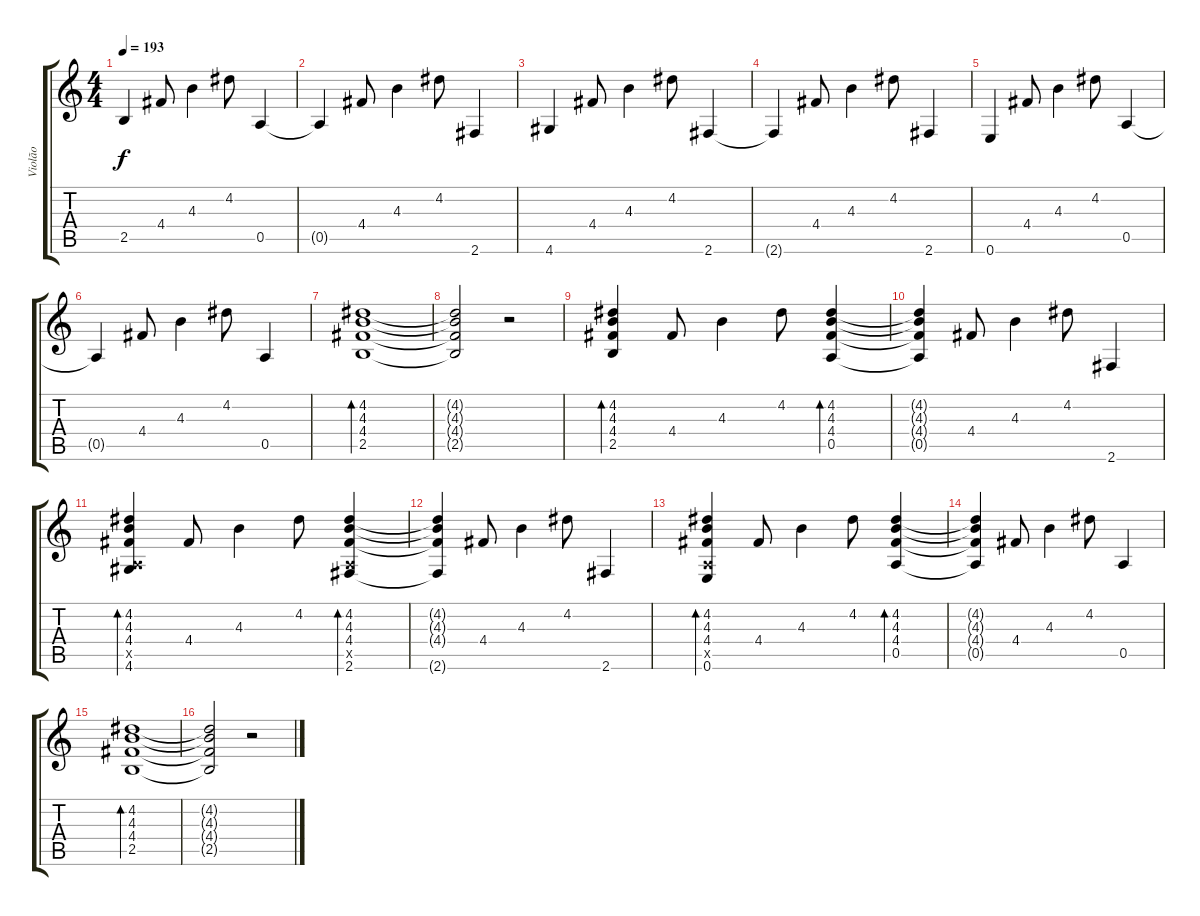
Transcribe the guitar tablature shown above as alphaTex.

\track ("Violão" "Violão") {instrument acousticguitarsteel}
\staff {score tabs}
\tuning (E4 B3 G3 D3 A2 E2) {hide}
\ts (4 4)
\tempo 193
\clef g2
\ks c
2.5.4{dy f instrument acousticguitarsteel} 4.4.8 4.3.4 4.2.8 0.5.4 |
0.5{t}.4 4.4.8 4.3.4 4.2.8 2.6.4 |
4.6.4 4.4.8 4.3.4 4.2.8 2.6.4 |
2.6{t}.4 4.4.8 4.3.4 4.2.8 2.6.4 |
0.6.4 4.4.8 4.3.4 4.2.8 0.5.4 |
0.5{t}.4 4.4.8 4.3.4 4.2.8 0.5.4 |
(4.2 4.3 4.4 2.5).1{bd 240} |
(4.2{t} 4.3{t} 4.4{t} 2.5{t}).2 r.2 |
(4.2 4.3 4.4 2.5).4{bd 120} 4.4.8 4.3.4 4.2.8 (4.2 4.3 4.4 0.5).4{bd 240} |
(4.2{t} 4.3{t} 4.4{t} 0.5{t}).4 4.4.8 4.3.4 4.2.8 2.6.4 |
(4.2 4.3 4.4 0.5{x} 4.6).4{bd 240} 4.4.8 4.3.4 4.2.8 (4.2 4.3 4.4 0.5{x} 2.6).4{bd 240} |
(4.2{t} 4.3{t} 4.4{t} 2.6{t}).4 4.4.8 4.3.4 4.2.8 2.6.4 |
(4.2 4.3 4.4 0.5{x} 0.6).4{bd 240} 4.4.8 4.3.4 4.2.8 (4.2 4.3 4.4 0.5).4{bd 240} |
(4.2{t} 4.3{t} 4.4{t} 0.5{t}).4 4.4.8 4.3.4 4.2.8 0.5.4 |
(4.2 4.3 4.4 2.5).1{bd 480} |
(4.2{t} 4.3{t} 4.4{t} 2.5{t}).2 r.2
